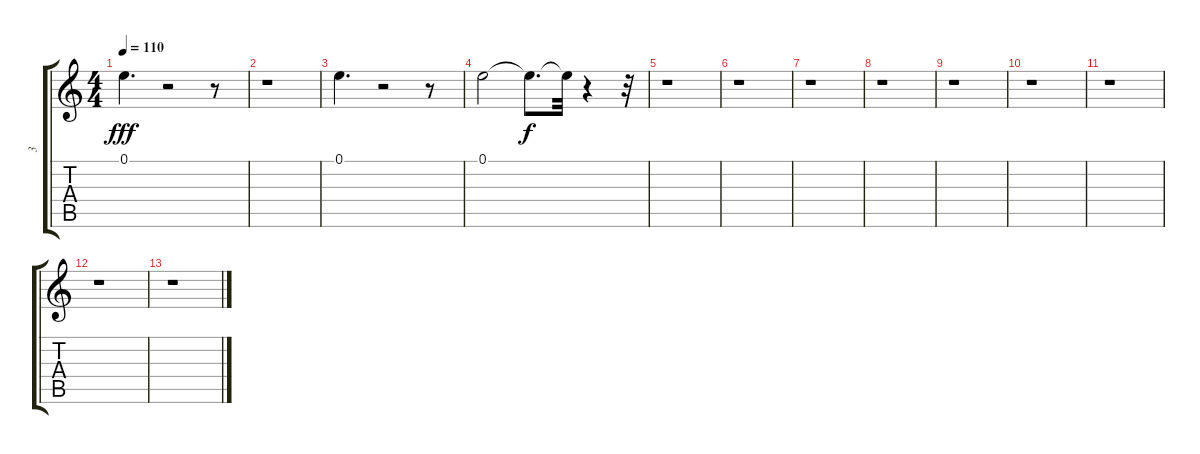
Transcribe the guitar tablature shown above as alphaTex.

\track ("3" "3") {instrument guitarharmonics}
\staff {score tabs}
\tuning (E4 B3 G3 D3 A2 E2) {hide}
\ts (4 4)
\tempo 110
\clef g2
\ks c
0.1.4{d dy fff volume 0} r.2 r.8 |
r.1 |
0.1.4{d volume 0} r.2 r.8 |
0.1.2{volume 0} 0.1{t}.8{d dy f} 0.1{t}.32 r.4 r.32 |
r.1 |
r.1 |
r.1 |
r.1 |
r.1 |
r.1 |
r.1 |
r.1 |
r.1
